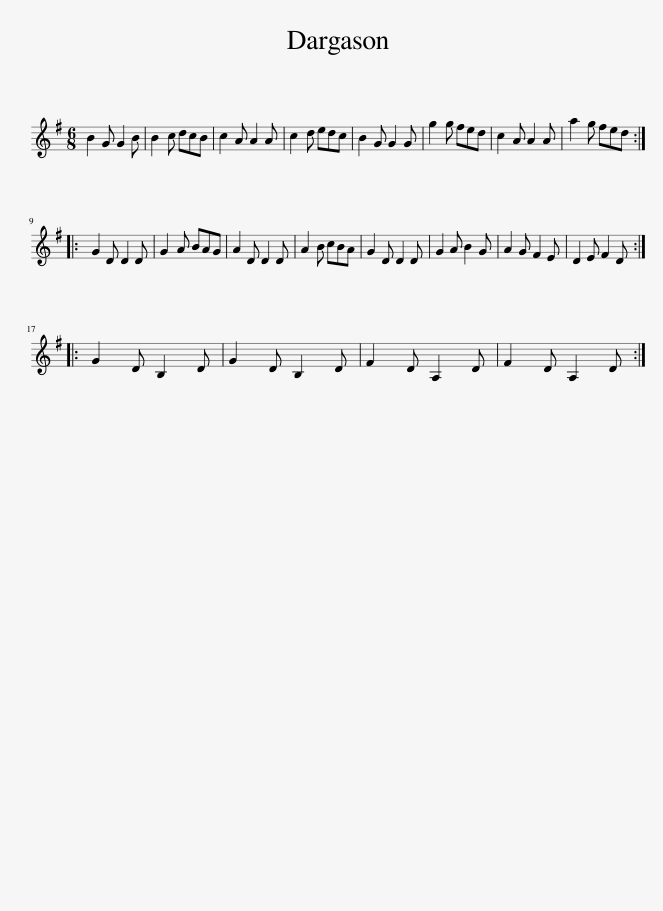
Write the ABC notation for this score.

X:1
L:1/8
M:6/8
I:linebreak $
K:G
V:1 treble
V:1
 B2 G G2 B | B2 c dcB | c2 A A2 A | c2 d edc | B2 G G2 G | %5
 g2 g fed | c2 A A2 A | a2 g fed ::$ G2 D D2 D | G2 A BAG | %10
 A2 D D2 D | A2 B cBA | G2 D D2 D | G2 A B2 G | A2 G F2 E | %15
 D2 E F2 D ::$ G2 D B,2 D | G2 D B,2 D | F2 D A,2 D | F2 D A,2 D :| %20
